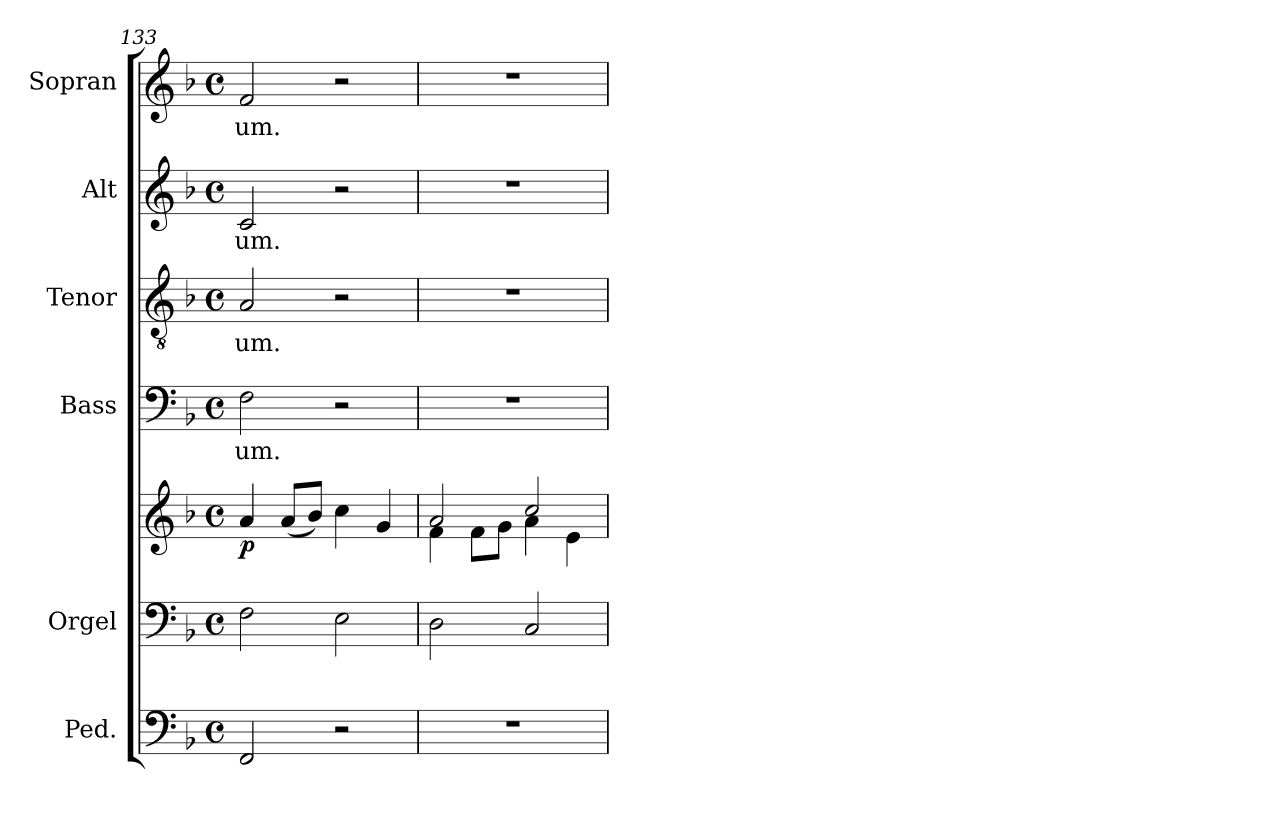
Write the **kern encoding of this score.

**kern	**kern	**kern	**dynam	**kern	**text	**kern	**text	**kern	**text	**kern	**text
*part6	*part5	*part5	*part5	*part4	*part4	*part3	*part3	*part2	*part2	*part1	*part1
*staff7	*staff6	*staff5	*staff5/6	*staff4	*staff4	*staff3	*staff3	*staff2	*staff2	*staff1	*staff1
*I"Ped.	*I"Orgel	*	*	*I"Bass	*	*I"Tenor	*	*I"Alt	*	*I"Sopran	*
*	*I'Org.	*	*	*I'B.	*	*I'T.	*	*I'A.	*	*I'S.	*
*clefF4	*clefF4	*clefG2	*	*clefF4	*	*clefGv2	*	*clefG2	*	*clefG2	*
*ITrd7c12	*	*	*	*	*	*	*	*	*	*	*
*k[b-]	*k[b-]	*k[b-]	*	*k[b-]	*	*k[b-]	*	*k[b-]	*	*k[b-]	*
*F:	*F:	*F:	*	*F:	*	*F:	*	*F:	*	*F:	*
*M4/4	*M4/4	*M4/4	*	*M4/4	*	*M4/4	*	*M4/4	*	*M4/4	*
*met(c)	*met(c)	*met(c)	*	*met(c)	*	*met(c)	*	*met(c)	*	*met(c)	*
=133	=133	=133	=133	=133	=133	=133	=133	=133	=133	=133	=133
!	!	!	!LO:DY:b	!	!LO:LY:b	!	!LO:LY:b	!	!LO:LY:b	!	!LO:LY:b
2FFF/	2F\	4a/	p	2F\	-um.	2A/	-um.	2c/	-um.	2f/	-um.
.	.	(<8a/L	.	.	.	.	.	.	.	.	.
.	.	8b-/J)	.	.	.	.	.	.	.	.	.
2r	2E\	4cc\	.	2r	.	2r	.	2r	.	2r	.
.	.	4g/	.	.	.	.	.	.	.	.	.
!!LO:PB:g=z
=134	=134	=134	=134	=134	=134	=134	=134	=134	=134	=134	=134
*	*	*^	*	*	*	*	*	*	*	*	*
1r	2D\	2a/	4f\	.	1r	.	1r	.	1r	.	1r	.
.	.	.	8f\L	.	.	.	.	.	.	.	.	.
.	.	.	8g\J	.	.	.	.	.	.	.	.	.
.	2C/	2cc/	4a\	.	.	.	.	.	.	.	.	.
.	.	.	4e\	.	.	.	.	.	.	.	.	.
*	*	*v	*v	*	*	*	*	*	*	*	*	*
=	=	=	=	=	=	=	=	=	=	=	=
*-	*-	*-	*-	*-	*-	*-	*-	*-	*-	*-	*-
